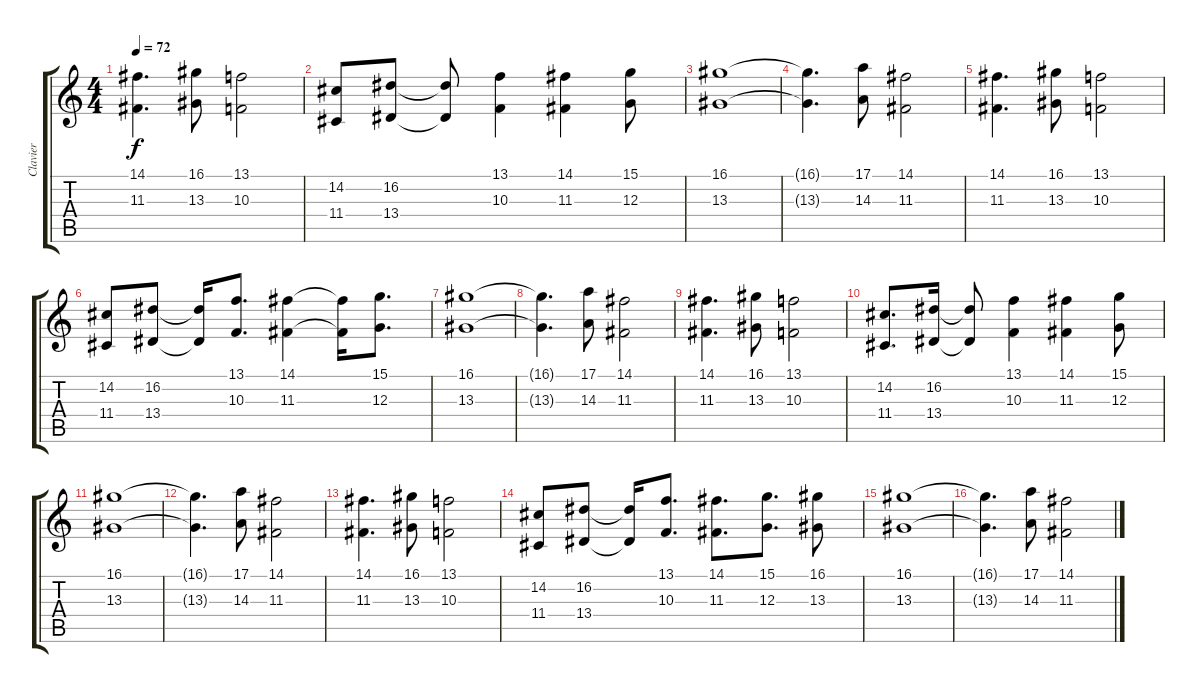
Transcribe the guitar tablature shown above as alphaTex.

\track ("Clavier" "Clavier") {instrument sopranosax}
\staff {score tabs}
\tuning (E4 B3 G3 D3 A2 E2) {hide}
\ts (4 4)
\tempo 72
\clef g2
\ks c
(14.1 11.3).4{d dy f} (16.1 13.3).8 (13.1 10.3).2 |
(14.2 11.4).8 (16.2 13.4).8 (16.2{t} 13.4{t}).8 (13.1 10.3).4 (14.1 11.3).4 (15.1 12.3).8 |
(16.1 13.3).1{volume 16} |
(16.1{t} 13.3{t}).4{d} (17.1 14.3).8 (14.1 11.3).2 |
(14.1 11.3).4{d} (16.1 13.3).8 (13.1 10.3).2 |
(14.2 11.4).8 (16.2 13.4).8 (16.2{t} 13.4{t}).16 (13.1 10.3).8{d} (14.1 11.3).4 (14.1{t} 11.3{t}).16 (15.1 12.3).8{d} |
(16.1 13.3).1{volume 16} |
(16.1{t} 13.3{t}).4{d} (17.1 14.3).8 (14.1 11.3).2 |
(14.1 11.3).4{d} (16.1 13.3).8 (13.1 10.3).2 |
(14.2 11.4).8{d} (16.2 13.4).16 (16.2{t} 13.4{t}).8 (13.1 10.3).4 (14.1 11.3).4 (15.1 12.3).8 |
(16.1 13.3).1{volume 16} |
(16.1{t} 13.3{t}).4{d} (17.1 14.3).8 (14.1 11.3).2 |
(14.1 11.3).4{d} (16.1 13.3).8 (13.1 10.3).2 |
(14.2 11.4).8 (16.2 13.4).8 (16.2{t} 13.4{t}).16 (13.1 10.3).8{d} (14.1 11.3).8{d} (15.1 12.3).8{d} (16.1 13.3).8 |
(16.1 13.3).1{volume 16} |
(16.1{t} 13.3{t}).4{d} (17.1 14.3).8 (14.1 11.3).2
